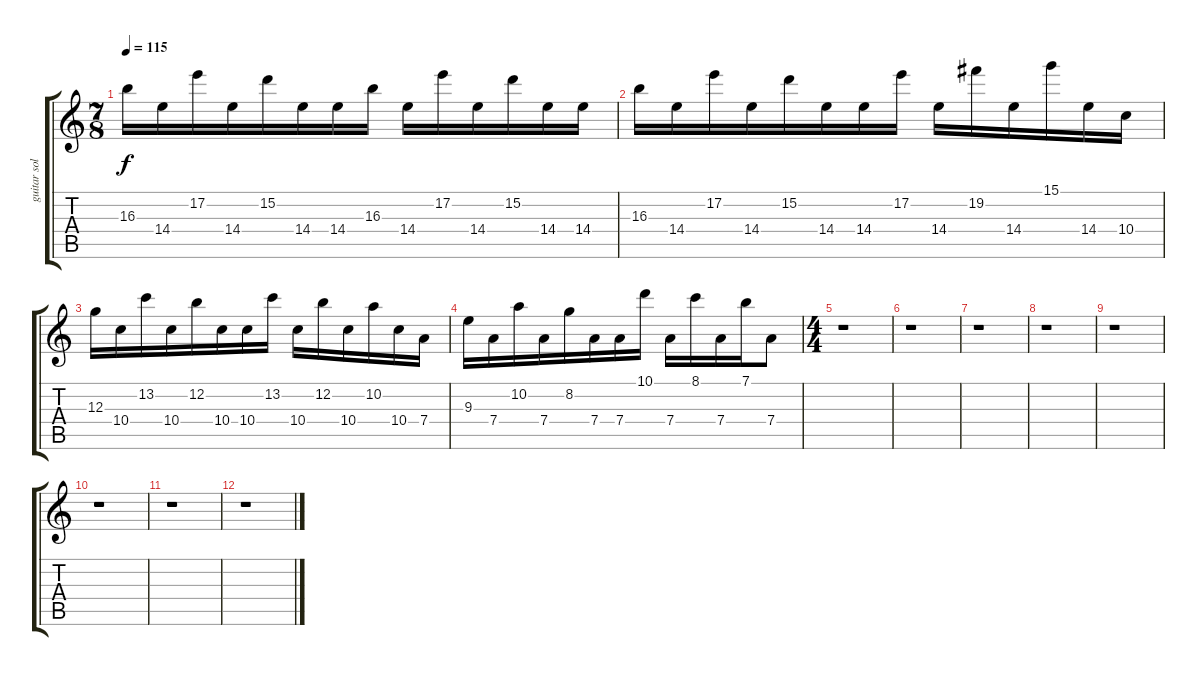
\track ("guitar solo" "guitar sol") {instrument distortionguitar}
\staff {score tabs}
\tuning (E4 B3 G3 D3 A2 E2) {hide}
\ts (7 8)
\tempo 115
\clef g2
\ks c
16.3.16{dy f} 14.4.16 17.2.16 14.4.16 15.2.16 14.4.16 14.4.16 16.3.16 14.4.16 17.2.16 14.4.16 15.2.16 14.4.16 14.4.16 |
16.3.16 14.4.16 17.2.16 14.4.16 15.2.16 14.4.16 14.4.16 17.2.16 14.4.16 19.2.16 14.4.16 15.1.16 14.4.16 10.4.16 |
12.3.16 10.4.16 13.2.16 10.4.16 12.2.16 10.4.16 10.4.16 13.2.16 10.4.16 12.2.16 10.4.16 10.2.16 10.4.16 7.4.16 |
9.3.16 7.4.16 10.2.16 7.4.16 8.2.16 7.4.16 7.4.16 10.1.16 7.4.16 8.1.16 7.4.16 7.1.16 7.4.8 |
\ts (4 4)
r.1 |
r.1 |
r.1 |
r.1 |
r.1 |
r.1 |
r.1 |
r.1
